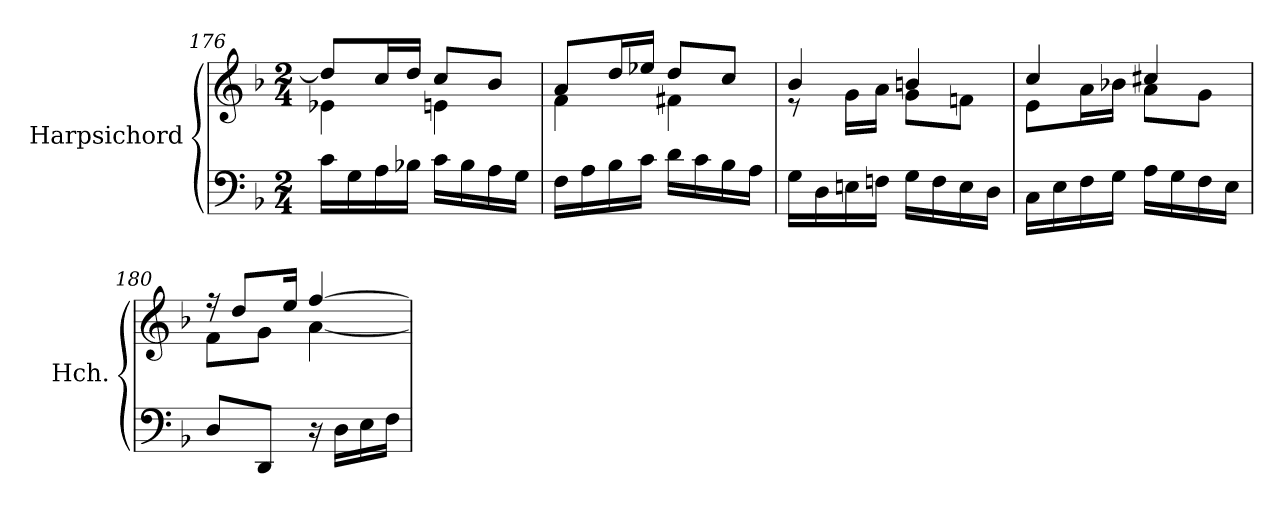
**kern	**kern
*part1	*part1
*staff2	*staff1
*I"Harpsichord	*
*I'Hch.	*
!!LO:LB:g=z
*clefF4	*clefG2
*k[b-]	*k[b-]
*M2/4	*M2/4
=176	=176
*	*^
16c\LL	8dd/L]	4e-X\
16G\	.	.
16A\	16cc/L	.
16B-X\JJ	16dd/JJ	.
16c\LL	8cc/L	4en\
16B-\	.	.
16A\	8b-/J	.
16G\JJ	.	.
=177	=177	=177
16F\LL	8a/L	4f\
16A\	.	.
16B-\	16dd/L	.
16c\JJ	16ee-X/JJ	.
16d\LL	8dd/L	4f#X\
16c\	.	.
16B-\	8cc/J	.
16A\JJ	.	.
=178	=178	=178
16G\LL	4b-/	8r
16D\	.	.
16En\	.	16g\LL
16Fn\JJ	.	16a\JJ
16G\LL	4bn/	8g\L
16F\	.	.
16E\	.	8fn\J
16D\JJ	.	.
=179	=179	=179
16C\LL	4cc/	8e\L
16E\	.	.
16F\	.	16a\L
16G\JJ	.	16b-X\JJ
16A\LL	4cc#X/	8a\L
16G\	.	.
16F\	.	8g\J
16E\JJ	.	.
=180	=180	=180
8D/L	16r	8f\L
.	8dd/L	.
8DD/J	.	8g\J
.	16ee/Jk	.
16r	[4ff/	[4a\
16D\LL	.	.
16E\	.	.
16F\JJ	.	.
*	*v	*v
=	=
*-	*-
